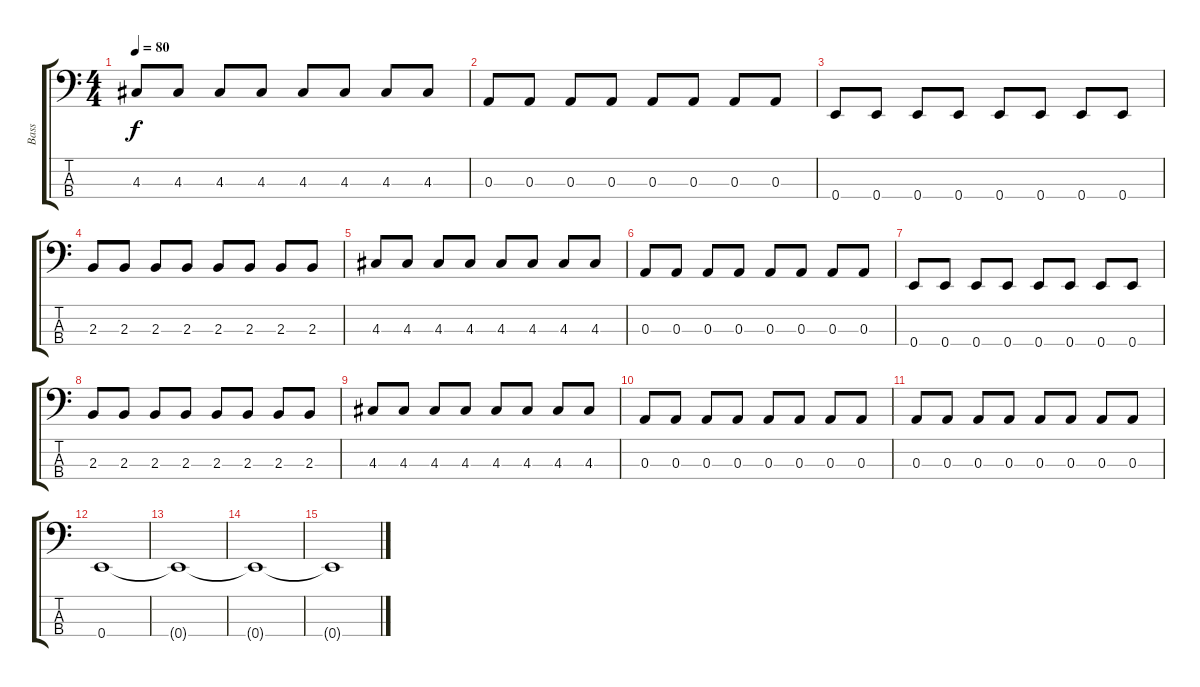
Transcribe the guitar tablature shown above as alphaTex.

\track ("Bass" "Bass") {instrument electricbassfinger}
\staff {score tabs}
\tuning (G2 D2 A1 E1) {hide}
\ts (4 4)
\tempo 80
\clef f4
\ks c
4.3.8{dy f} 4.3.8 4.3.8 4.3.8 4.3.8 4.3.8 4.3.8 4.3.8 |
0.3.8 0.3.8 0.3.8 0.3.8 0.3.8 0.3.8 0.3.8 0.3.8 |
0.4.8 0.4.8 0.4.8 0.4.8 0.4.8 0.4.8 0.4.8 0.4.8 |
2.3.8 2.3.8 2.3.8 2.3.8 2.3.8 2.3.8 2.3.8 2.3.8 |
4.3.8 4.3.8 4.3.8 4.3.8 4.3.8 4.3.8 4.3.8 4.3.8 |
0.3.8 0.3.8 0.3.8 0.3.8 0.3.8 0.3.8 0.3.8 0.3.8 |
0.4.8 0.4.8 0.4.8 0.4.8 0.4.8 0.4.8 0.4.8 0.4.8 |
2.3.8 2.3.8 2.3.8 2.3.8 2.3.8 2.3.8 2.3.8 2.3.8 |
4.3.8 4.3.8 4.3.8 4.3.8 4.3.8 4.3.8 4.3.8 4.3.8 |
0.3.8 0.3.8 0.3.8 0.3.8 0.3.8 0.3.8 0.3.8 0.3.8 |
0.3.8 0.3.8 0.3.8 0.3.8 0.3.8 0.3.8 0.3.8 0.3.8 |
0.4.1 |
0.4{t}.1 |
0.4{t}.1 |
0.4{t}.1
